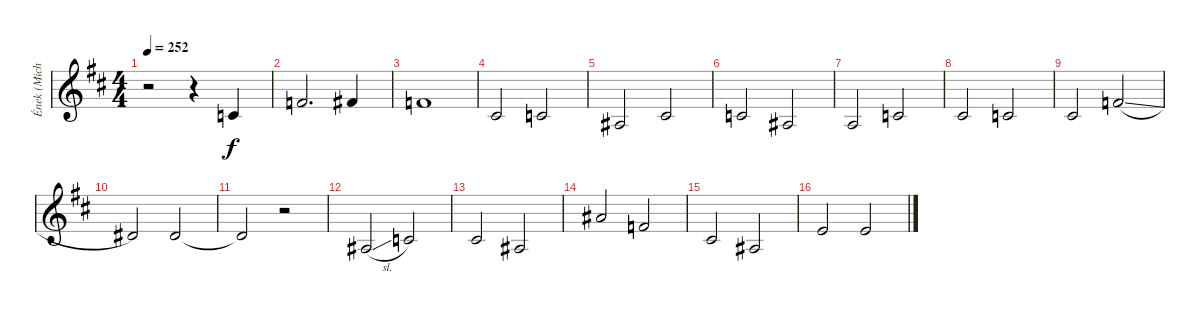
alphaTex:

\track ("Ének (Michael Vescera)" "Ének (Mich") {instrument tenorsax}
\staff {score}
\tuning (E4 B3 G3 D3 A2 E2) {hide}
\ts (4 4)
\tempo 252
\clef g2
\ks d
r.2{dy f} r.4 1.2.4 |
1.1.2{d} 2.1.4 |
1.1.1 |
2.2.2 1.2.2 |
3.3.2 2.2.2 |
1.2.2 3.3.2 |
2.3.2 1.2.2 |
2.2.2 1.2.2 |
2.2.2 6.2{sl}.2 |
4.2.2 4.2.2 |
4.2{t}.2 r.2 |
3.3{sl}.2 5.3.2 |
2.2.2 3.3.2 |
6.1.2 1.1.2 |
2.2.2 3.3.2 |
0.1.2 0.1.2
